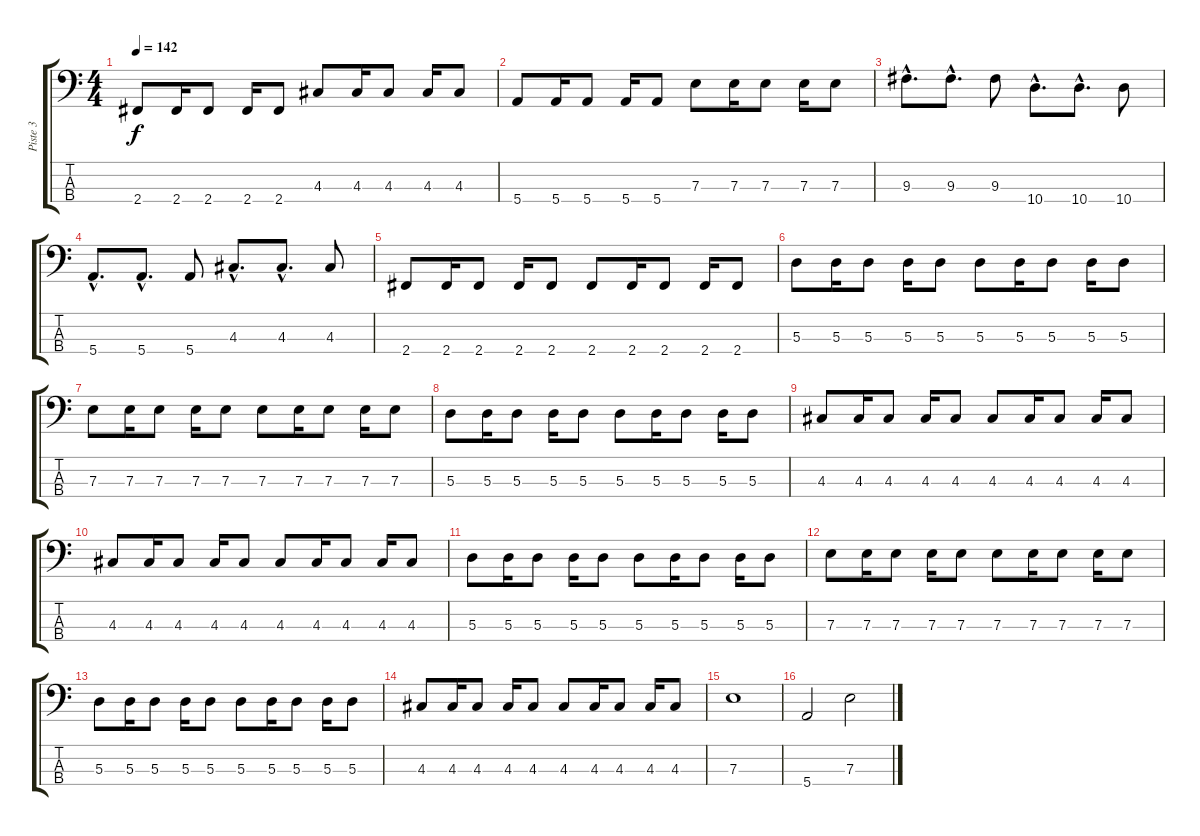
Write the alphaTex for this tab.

\track ("Piste 3" "Piste 3") {instrument electricbassfinger}
\staff {score tabs}
\tuning (G2 D2 A1 E1) {hide}
\ts (4 4)
\tempo 142
\clef f4
\ks c
2.4.8{dy f} 2.4.16 2.4.8 2.4.16 2.4.8 4.3.8 4.3.16 4.3.8 4.3.16 4.3.8 |
5.4.8 5.4.16 5.4.8 5.4.16 5.4.8 7.3.8 7.3.16 7.3.8 7.3.16 7.3.8 |
9.3{hac}.8{d} 9.3{hac}.8{d} 9.3.8 10.4{hac}.8{d} 10.4{hac}.8{d} 10.4.8 |
5.4{hac}.8{d} 5.4{hac}.8{d} 5.4.8 4.3{hac}.8{d} 4.3{hac}.8{d} 4.3.8 |
2.4.8 2.4.16 2.4.8 2.4.16 2.4.8 2.4.8 2.4.16 2.4.8 2.4.16 2.4.8 |
5.3.8 5.3.16 5.3.8 5.3.16 5.3.8 5.3.8 5.3.16 5.3.8 5.3.16 5.3.8 |
7.3.8 7.3.16 7.3.8 7.3.16 7.3.8 7.3.8 7.3.16 7.3.8 7.3.16 7.3.8 |
5.3.8 5.3.16 5.3.8 5.3.16 5.3.8 5.3.8 5.3.16 5.3.8 5.3.16 5.3.8 |
4.3.8 4.3.16 4.3.8 4.3.16 4.3.8 4.3.8 4.3.16 4.3.8 4.3.16 4.3.8 |
4.3.8 4.3.16 4.3.8 4.3.16 4.3.8 4.3.8 4.3.16 4.3.8 4.3.16 4.3.8 |
5.3.8 5.3.16 5.3.8 5.3.16 5.3.8 5.3.8 5.3.16 5.3.8 5.3.16 5.3.8 |
7.3.8 7.3.16 7.3.8 7.3.16 7.3.8 7.3.8 7.3.16 7.3.8 7.3.16 7.3.8 |
5.3.8 5.3.16 5.3.8 5.3.16 5.3.8 5.3.8 5.3.16 5.3.8 5.3.16 5.3.8 |
4.3.8 4.3.16 4.3.8 4.3.16 4.3.8 4.3.8 4.3.16 4.3.8 4.3.16 4.3.8 |
7.3.1 |
5.4.2 7.3.2
